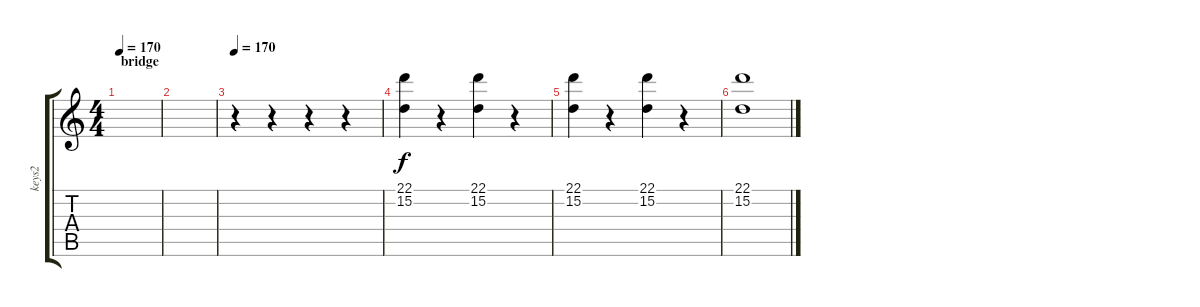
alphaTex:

\track ("keys2" "keys2") {instrument stringensemble1}
\staff {score tabs}
\tuning (E4 B3 G3 D3 A2 D2) {hide}
\ts (4 4)
\section ("" "bridge")
\tempo 170
\clef g2
\ks c
|
|
\tempo 170
r.4 r.4 r.4 r.4 |
(22.1 15.2).4{dy f} r.4 (22.1 15.2).4 r.4 |
(22.1 15.2).4 r.4 (22.1 15.2).4 r.4 |
(22.1 15.2).1
